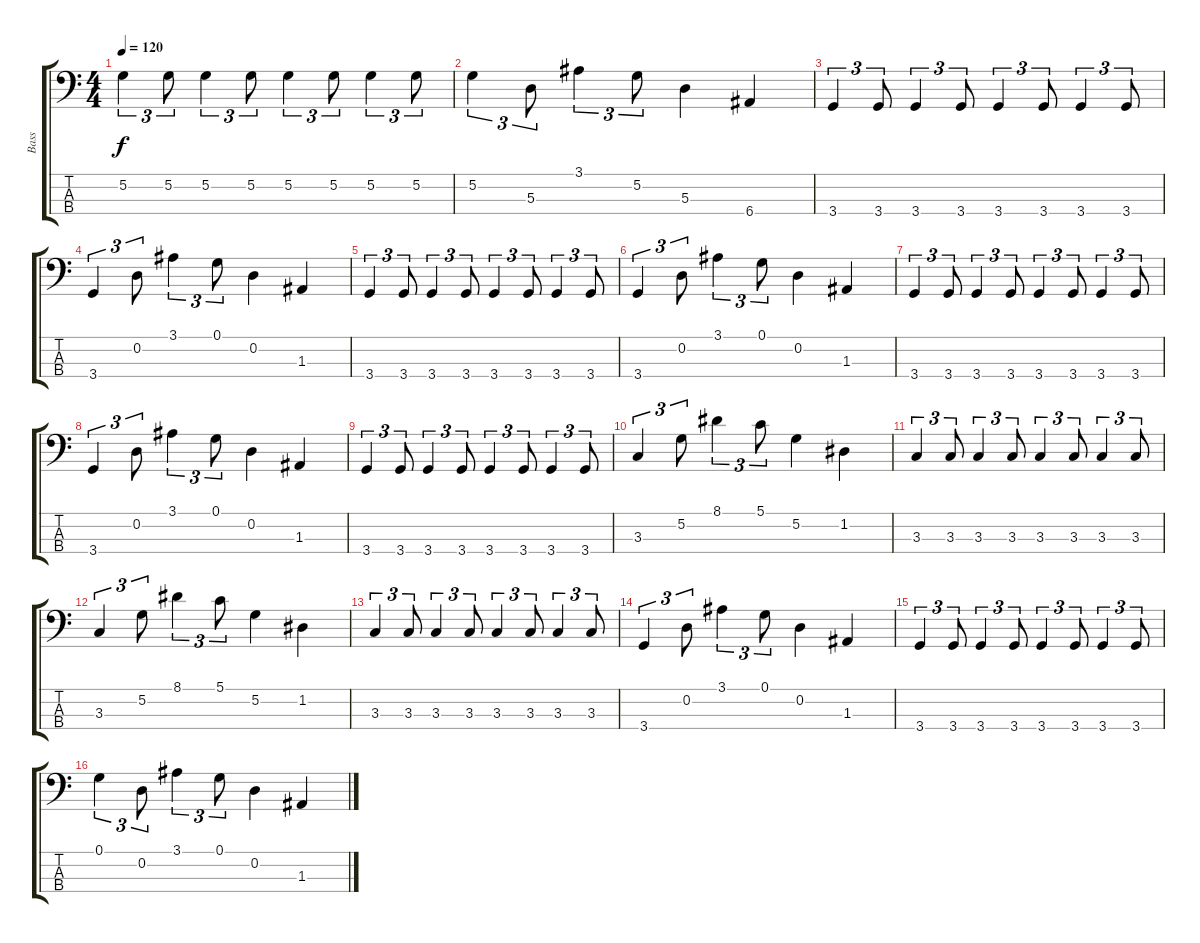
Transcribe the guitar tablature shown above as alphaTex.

\track ("Bass" "Bass") {instrument electricbassfinger}
\staff {score tabs}
\tuning (G2 D2 A1 E1) {hide}
\ts (4 4)
\tempo 120
\clef f4
\ks c
5.2.4{tu (3 2) dy f} 5.2.8{tu (3 2)} 5.2.4{tu (3 2)} 5.2.8{tu (3 2)} 5.2.4{tu (3 2)} 5.2.8{tu (3 2)} 5.2.4{tu (3 2)} 5.2.8{tu (3 2)} |
5.2.4{tu (3 2)} 5.3.8{tu (3 2)} 3.1.4{tu (3 2)} 5.2.8{tu (3 2)} 5.3.4 6.4.4 |
3.4.4{tu (3 2)} 3.4.8{tu (3 2)} 3.4.4{tu (3 2)} 3.4.8{tu (3 2)} 3.4.4{tu (3 2)} 3.4.8{tu (3 2)} 3.4.4{tu (3 2)} 3.4.8{tu (3 2)} |
3.4.4{tu (3 2)} 0.2.8{tu (3 2)} 3.1.4{tu (3 2)} 0.1.8{tu (3 2)} 0.2.4 1.3.4 |
3.4.4{tu (3 2)} 3.4.8{tu (3 2)} 3.4.4{tu (3 2)} 3.4.8{tu (3 2)} 3.4.4{tu (3 2)} 3.4.8{tu (3 2)} 3.4.4{tu (3 2)} 3.4.8{tu (3 2)} |
3.4.4{tu (3 2)} 0.2.8{tu (3 2)} 3.1.4{tu (3 2)} 0.1.8{tu (3 2)} 0.2.4 1.3.4 |
3.4.4{tu (3 2)} 3.4.8{tu (3 2)} 3.4.4{tu (3 2)} 3.4.8{tu (3 2)} 3.4.4{tu (3 2)} 3.4.8{tu (3 2)} 3.4.4{tu (3 2)} 3.4.8{tu (3 2)} |
3.4.4{tu (3 2)} 0.2.8{tu (3 2)} 3.1.4{tu (3 2)} 0.1.8{tu (3 2)} 0.2.4 1.3.4 |
3.4.4{tu (3 2)} 3.4.8{tu (3 2)} 3.4.4{tu (3 2)} 3.4.8{tu (3 2)} 3.4.4{tu (3 2)} 3.4.8{tu (3 2)} 3.4.4{tu (3 2)} 3.4.8{tu (3 2)} |
3.3.4{tu (3 2)} 5.2.8{tu (3 2)} 8.1.4{tu (3 2)} 5.1.8{tu (3 2)} 5.2.4 1.2.4 |
3.3.4{tu (3 2)} 3.3.8{tu (3 2)} 3.3.4{tu (3 2)} 3.3.8{tu (3 2)} 3.3.4{tu (3 2)} 3.3.8{tu (3 2)} 3.3.4{tu (3 2)} 3.3.8{tu (3 2)} |
3.3.4{tu (3 2)} 5.2.8{tu (3 2)} 8.1.4{tu (3 2)} 5.1.8{tu (3 2)} 5.2.4 1.2.4 |
3.3.4{tu (3 2)} 3.3.8{tu (3 2)} 3.3.4{tu (3 2)} 3.3.8{tu (3 2)} 3.3.4{tu (3 2)} 3.3.8{tu (3 2)} 3.3.4{tu (3 2)} 3.3.8{tu (3 2)} |
3.4.4{tu (3 2)} 0.2.8{tu (3 2)} 3.1.4{tu (3 2)} 0.1.8{tu (3 2)} 0.2.4 1.3.4 |
3.4.4{tu (3 2)} 3.4.8{tu (3 2)} 3.4.4{tu (3 2)} 3.4.8{tu (3 2)} 3.4.4{tu (3 2)} 3.4.8{tu (3 2)} 3.4.4{tu (3 2)} 3.4.8{tu (3 2)} |
0.1.4{tu (3 2)} 0.2.8{tu (3 2)} 3.1.4{tu (3 2)} 0.1.8{tu (3 2)} 0.2.4 1.3.4
